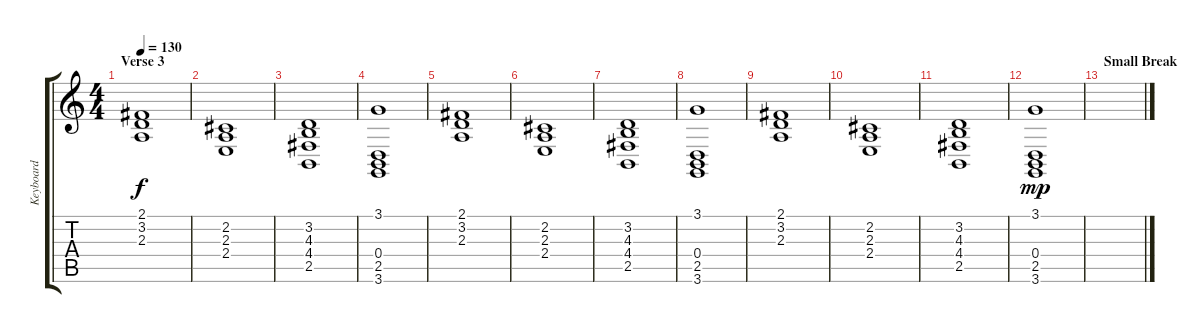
\track ("Keyboard" "Keyboard") {instrument stringensemble2}
\staff {score tabs}
\tuning (E4 B3 G3 D3 A2 E2) {hide}
\ts (4 4)
\section ("" "Verse 3")
\tempo 130
\clef g2
\ks c
(2.1 3.2 2.3).1{dy f} |
(2.2 2.3 2.4).1 |
(3.2 4.3 4.4 2.5).1 |
(3.1 0.4 2.5 3.6).1 |
(2.1 3.2 2.3).1 |
(2.2 2.3 2.4).1 |
(3.2 4.3 4.4 2.5).1 |
(3.1 0.4 2.5 3.6).1 |
(2.1 3.2 2.3).1 |
(2.2 2.3 2.4).1 |
(3.2 4.3 4.4 2.5).1 |
(3.1 0.4 2.5 3.6).1{dy mp} |
\section ("" "Small Break")
